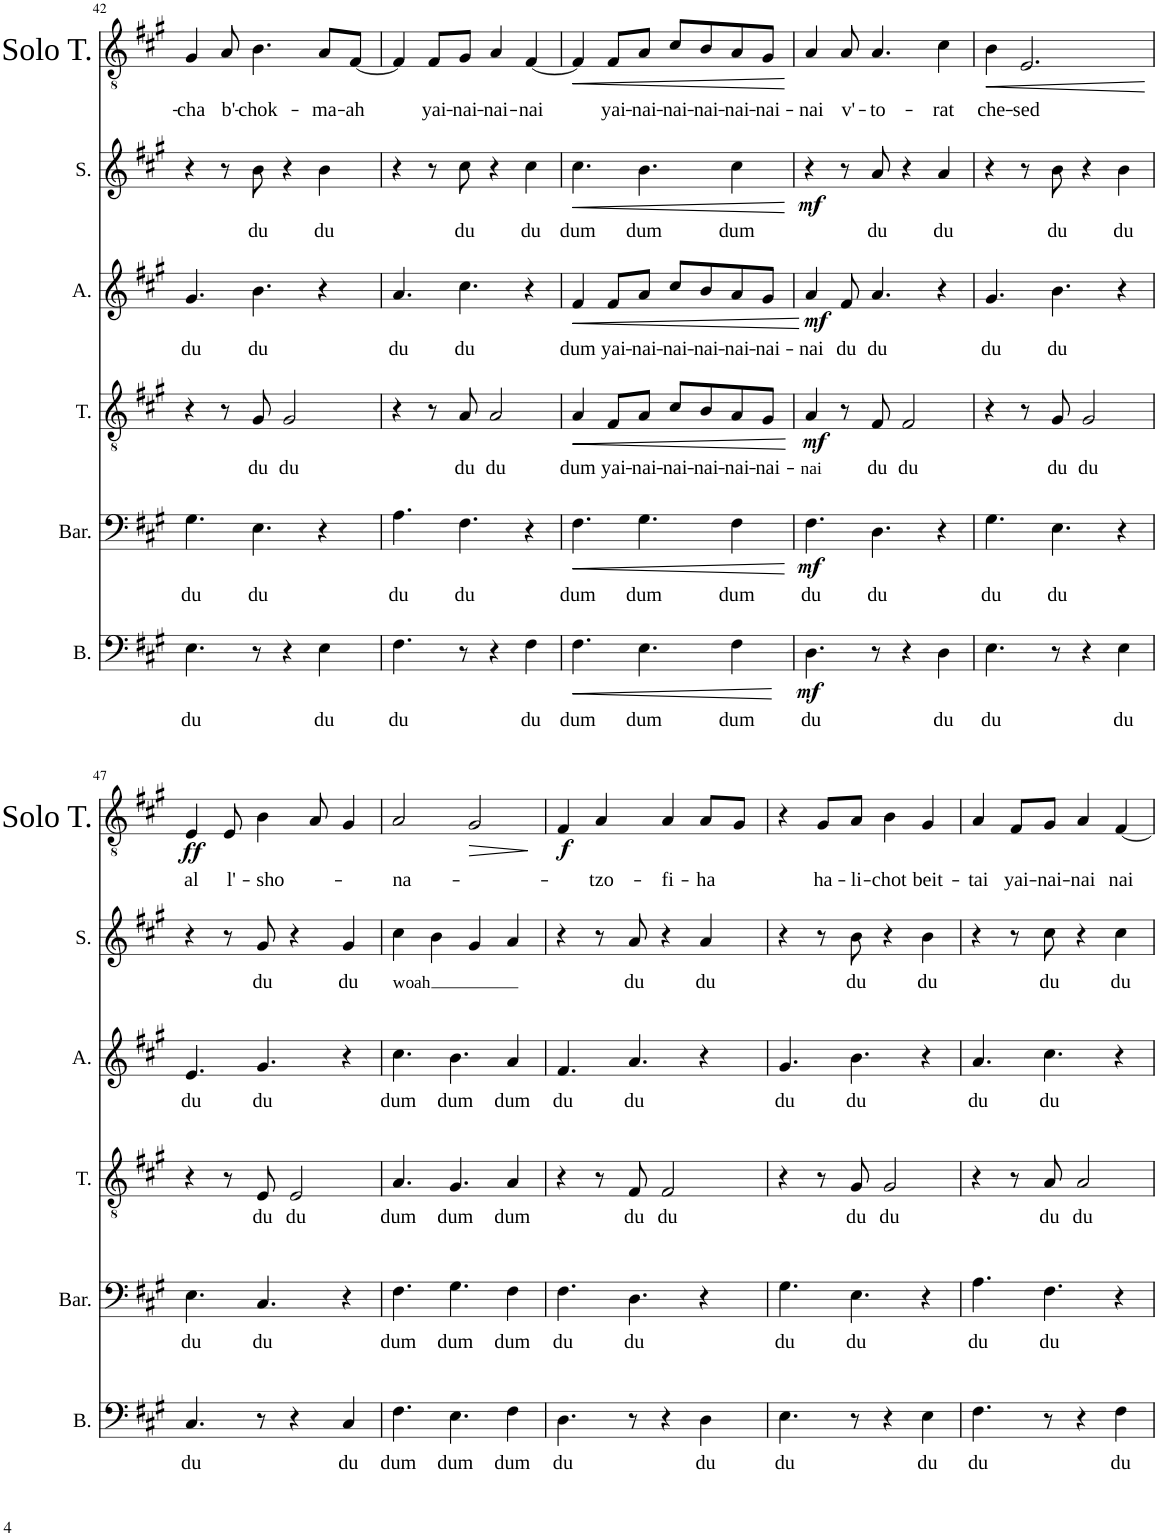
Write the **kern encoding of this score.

**kern	**text	**dynam	**kern	**text	**dynam	**kern	**text	**dynam	**kern	**text	**dynam	**kern	**text	**dynam	**kern	**text	**dynam
*part6	*part6	*part6	*part5	*part5	*part5	*part4	*part4	*part4	*part3	*part3	*part3	*part2	*part2	*part2	*part1	*part1	*part1
*staff6	*staff6	*staff6	*staff5	*staff5	*staff5	*staff4	*staff4	*staff4	*staff3	*staff3	*staff3	*staff2	*staff2	*staff2	*staff1	*staff1	*staff1
*I"Bass	*	*	*I"Baritone	*	*	*I"Tenor	*	*	*I"Alto	*	*	*I"Soprano	*	*	*I"Solo Tenor	*	*
*I'B.	*	*	*I'Bar.	*	*	*I'T.	*	*	*I'A.	*	*	*I'S.	*	*	*I'Solo T.	*	*
!!LO:PB:g=z
*clefF4	*	*	*clefF4	*	*	*clefGv2	*	*	*clefG2	*	*	*clefG2	*	*	*clefGv2	*	*
*k[f#c#g#]	*	*	*k[f#c#g#]	*	*	*k[f#c#g#]	*	*	*k[f#c#g#]	*	*	*k[f#c#g#]	*	*	*k[f#c#g#]	*	*
*M4/4	*	*	*M4/4	*	*	*M4/4	*	*	*M4/4	*	*	*M4/4	*	*	*M4/4	*	*
*met(c|)	*	*	*met(c|)	*	*	*met(c|)	*	*	*met(c|)	*	*	*met(c|)	*	*	*met(c|)	*	*
=42	=42	=42	=42	=42	=42	=42	=42	=42	=42	=42	=42	=42	=42	=42	=42	=42	=42
!	!LO:LY:b	!	!	!LO:LY:b	!	!	!	!	!	!LO:LY:b	!	!	!	!	!	!LO:LY:b	!
4.E\	du	.	4.G#\	du	.	4r	.	.	4.g#/	du	.	4r	.	.	4G#/	-cha	.
!	!	!	!	!	!	!	!	!	!	!	!	!	!	!	!	!LO:LY:b	!
.	.	.	.	.	.	8r	.	.	.	.	.	8r	.	.	8A/	b'-	.
!	!	!	!	!LO:LY:b	!	!	!LO:LY:b	!	!	!LO:LY:b	!	!	!LO:LY:b	!	!	!LO:LY:b	!
8r	.	.	4.E\	du	.	8G#/	du	.	4.b\	du	.	8b\	du	.	4.B\	-chok-	.
!	!	!	!	!	!	!	!LO:LY:b	!	!	!	!	!	!	!	!	!	!
4r	.	.	.	.	.	2G#/	du	.	.	.	.	4r	.	.	.	.	.
!	!LO:LY:b	!	!	!	!	!	!	!	!	!	!	!	!LO:LY:b	!	!	!LO:LY:b	!
4E\	du	.	4r	.	.	.	.	.	4r	.	.	4b\	du	.	8A/L	-ma-	.
!	!	!	!	!	!	!	!	!	!	!	!	!	!	!	!	!LO:LY:b	!
.	.	.	.	.	.	.	.	.	.	.	.	.	.	.	[8F#/J	-ah	.
=43	=43	=43	=43	=43	=43	=43	=43	=43	=43	=43	=43	=43	=43	=43	=43	=43	=43
!	!LO:LY:b	!	!	!LO:LY:b	!	!	!	!	!	!LO:LY:b	!	!	!	!	!	!	!
4.F#\	du	.	4.A\	du	.	4r	.	.	4.a/	du	.	4r	.	.	4F#/]	.	.
!	!	!	!	!	!	!	!	!	!	!	!	!	!	!	!	!LO:LY:b	!
.	.	.	.	.	.	8r	.	.	.	.	.	8r	.	.	8F#/L	yai-	.
!	!	!	!	!LO:LY:b	!	!	!LO:LY:b	!	!	!LO:LY:b	!	!	!LO:LY:b	!	!	!LO:LY:b	!
8r	.	.	4.F#\	du	.	8A/	du	.	4.cc#\	du	.	8cc#\	du	.	8G#/J	-nai-	.
!	!	!	!	!	!	!	!LO:LY:b	!	!	!	!	!	!	!	!	!LO:LY:b	!
4r	.	.	.	.	.	2A/	du	.	.	.	.	4r	.	.	4A/	-nai-	.
!	!LO:LY:b	!	!	!	!	!	!	!	!	!	!	!	!LO:LY:b	!	!	!LO:LY:b	!
4F#\	du	.	4r	.	.	.	.	.	4r	.	.	4cc#\	du	.	[4F#/	-nai	.
=44	=44	=44	=44	=44	=44	=44	=44	=44	=44	=44	=44	=44	=44	=44	=44	=44	=44
!	!LO:LY:b	!LO:HP:b	!	!LO:LY:b	!LO:HP:b	!	!LO:LY:b	!LO:HP:b	!	!LO:LY:b	!LO:HP:b	!	!LO:LY:b	!LO:HP:b	!	!	!LO:HP:b
4.F#\	dum	<	4.F#\	dum	<	4A/	dum	<	4f#/	dum	<	4.cc#\	dum	<	4F#/]	.	<
!	!	!	!	!	!	!	!LO:LY:b	!	!	!LO:LY:b	!	!	!	!	!	!LO:LY:b	!
.	.	.	.	.	.	8F#/L	yai-	.	8f#/L	yai-	.	.	.	.	8F#/L	yai-	.
!	!LO:LY:b	!	!	!LO:LY:b	!	!	!LO:LY:b	!	!	!LO:LY:b	!	!	!LO:LY:b	!	!	!LO:LY:b	!
4.E\	dum	.	4.G#\	dum	.	8A/J	-nai-	.	8a/J	-nai-	.	4.b\	dum	.	8A/J	-nai-	.
!	!	!	!	!	!	!	!LO:LY:b	!	!	!LO:LY:b	!	!	!	!	!	!LO:LY:b	!
.	.	.	.	.	.	8c#/L	-nai-	.	8cc#/L	-nai-	.	.	.	.	8c#/L	-nai-	.
!	!	!	!	!	!	!	!LO:LY:b	!	!	!LO:LY:b	!	!	!	!	!	!LO:LY:b	!
.	.	.	.	.	.	8B/	-nai-	.	8b/	-nai-	.	.	.	.	8B/	-nai-	.
!	!LO:LY:b	!	!	!LO:LY:b	!	!	!LO:LY:b	!	!	!LO:LY:b	!	!	!LO:LY:b	!	!	!LO:LY:b	!
4F#\	dum	.	4F#\	dum	.	8A/	-nai-	.	8a/	-nai-	.	4cc#\	dum	.	8A/	-nai-	.
!	!	!	!	!	!	!	!LO:LY:b	!	!	!LO:LY:b	!	!	!	!	!	!LO:LY:b	!
.	.	.	.	.	.	8G#/J	-nai-	.	8g#/J	-nai-	.	.	.	.	8G#/J	-nai-	.
.	.	[	.	.	[	.	.	[	.	.	[	.	.	[	.	.	[
=45	=45	=45	=45	=45	=45	=45	=45	=45	=45	=45	=45	=45	=45	=45	=45	=45	=45
!	!LO:LY:b	!LO:DY:b	!	!LO:LY:b	!LO:DY:b	!	!LO:LY:b	!LO:DY:b	!	!LO:LY:b	!LO:DY:b	!	!	!LO:DY:b	!	!LO:LY:b	!
4.D\	du	mf	4.F#\	du	mf	4A/	nai	mf	4a/	-nai	mf	4r	.	mf	4A/	-nai	.
!	!	!	!	!	!	!	!	!	!	!LO:LY:b	!	!	!	!	!	!LO:LY:b	!
.	.	.	.	.	.	8r	.	.	8f#/	du	.	8r	.	.	8A/	v'-	.
!	!	!	!	!LO:LY:b	!	!	!LO:LY:b	!	!	!LO:LY:b	!	!	!LO:LY:b	!	!	!LO:LY:b	!
8r	.	.	4.D\	du	.	8F#/	du	.	4.a/	du	.	8a/	du	.	4.A/	-to-	.
!	!	!	!	!	!	!	!LO:LY:b	!	!	!	!	!	!	!	!	!	!
4r	.	.	.	.	.	2F#/	du	.	.	.	.	4r	.	.	.	.	.
!	!LO:LY:b	!	!	!	!	!	!	!	!	!	!	!	!LO:LY:b	!	!	!LO:LY:b	!
4D\	du	.	4r	.	.	.	.	.	4r	.	.	4a/	du	.	4c#\	-rat	.
=46	=46	=46	=46	=46	=46	=46	=46	=46	=46	=46	=46	=46	=46	=46	=46	=46	=46
!	!LO:LY:b	!	!	!LO:LY:b	!	!	!	!	!	!LO:LY:b	!	!	!	!	!	!LO:LY:b	!LO:HP:b
4.E\	du	.	4.G#\	du	.	4r	.	.	4.g#/	du	.	4r	.	.	4B\	che-	<
!	!	!	!	!	!	!	!	!	!	!	!	!	!	!	!	!LO:LY:b	!
.	.	.	.	.	.	8r	.	.	.	.	.	8r	.	.	2.E/	-sed	.
!	!	!	!	!LO:LY:b	!	!	!LO:LY:b	!	!	!LO:LY:b	!	!	!LO:LY:b	!	!	!	!
8r	.	.	4.E\	du	.	8G#/	du	.	4.b\	du	.	8b\	du	.	.	.	.
!	!	!	!	!	!	!	!LO:LY:b	!	!	!	!	!	!	!	!	!	!
4r	.	.	.	.	.	2G#/	du	.	.	.	.	4r	.	.	.	.	.
!	!LO:LY:b	!	!	!	!	!	!	!	!	!	!	!	!LO:LY:b	!	!	!	!
4E\	du	.	4r	.	.	.	.	.	4r	.	.	4b\	du	.	.	.	.
.	.	.	.	.	.	.	.	.	.	.	.	.	.	.	.	.	[
!!LO:LB:g=z
=47	=47	=47	=47	=47	=47	=47	=47	=47	=47	=47	=47	=47	=47	=47	=47	=47	=47
!	!LO:LY:b	!	!	!LO:LY:b	!	!	!	!	!	!LO:LY:b	!	!	!	!	!	!LO:LY:b	!LO:DY:b
4.C#/	du	.	4.E\	du	.	4r	.	.	4.e/	du	.	4r	.	.	4E/	al	ff
!	!	!	!	!	!	!	!	!	!	!	!	!	!	!	!	!LO:LY:b	!
.	.	.	.	.	.	8r	.	.	.	.	.	8r	.	.	8E/	l'-	.
!	!	!	!	!LO:LY:b	!	!	!LO:LY:b	!	!	!LO:LY:b	!	!	!LO:LY:b	!	!	!LO:LY:b	!
8r	.	.	4.C#/	du	.	8E/	du	.	4.g#/	du	.	8g#/	du	.	4B\	-sho-	.
!	!	!	!	!	!	!	!LO:LY:b	!	!	!	!	!	!	!	!	!	!
4r	.	.	.	.	.	2E/	du	.	.	.	.	4r	.	.	.	.	.
.	.	.	.	.	.	.	.	.	.	.	.	.	.	.	8A/	.	.
!	!LO:LY:b	!	!	!	!	!	!	!	!	!	!	!	!LO:LY:b	!	!	!	!
4C#/	du	.	4r	.	.	.	.	.	4r	.	.	4g#/	du	.	4G#/	.	.
=48	=48	=48	=48	=48	=48	=48	=48	=48	=48	=48	=48	=48	=48	=48	=48	=48	=48
!	!LO:LY:b	!	!	!LO:LY:b	!	!	!LO:LY:b	!	!	!LO:LY:b	!	!	!LO:LY:b	!	!	!LO:LY:b	!
4.F#\	dum	.	4.F#\	dum	.	4.A/	dum	.	4.cc#\	dum	.	4cc#\	woah	.	2A/	-na-	.
.	.	.	.	.	.	.	.	.	.	.	.	4b\	.	.	.	.	.
!	!LO:LY:b	!	!	!LO:LY:b	!	!	!LO:LY:b	!	!	!LO:LY:b	!	!	!	!	!	!	!
4.E\	dum	.	4.G#\	dum	.	4.G#/	dum	.	4.b\	dum	.	.	.	.	.	.	.
!	!	!	!	!	!	!	!	!	!	!	!	!	!	!	!	!	!LO:HP:b
.	.	.	.	.	.	.	.	.	.	.	.	4g#/	.	.	2G#/	.	>
!	!LO:LY:b	!	!	!LO:LY:b	!	!	!LO:LY:b	!	!	!LO:LY:b	!	!	!	!	!	!	!
4F#\	dum	.	4F#\	dum	.	4A/	dum	.	4a/	dum	.	4a/	.	.	.	.	.
.	.	.	.	.	.	.	.	.	.	.	.	.	.	.	.	.	]
=49	=49	=49	=49	=49	=49	=49	=49	=49	=49	=49	=49	=49	=49	=49	=49	=49	=49
!	!LO:LY:b	!	!	!LO:LY:b	!	!	!	!	!	!LO:LY:b	!	!	!	!	!	!	!LO:DY:b
4.D\	du	.	4.F#\	du	.	4r	.	.	4.f#/	du	.	4r	.	.	4F#/	.	f
!	!	!	!	!	!	!	!	!	!	!	!	!	!	!	!	!LO:LY:b	!
.	.	.	.	.	.	8r	.	.	.	.	.	8r	.	.	4A/	-tzo-	.
!	!	!	!	!LO:LY:b	!	!	!LO:LY:b	!	!	!LO:LY:b	!	!	!LO:LY:b	!	!	!	!
8r	.	.	4.D\	du	.	8F#/	du	.	4.a/	du	.	8a/	du	.	.	.	.
!	!	!	!	!	!	!	!LO:LY:b	!	!	!	!	!	!	!	!	!LO:LY:b	!
4r	.	.	.	.	.	2F#/	du	.	.	.	.	4r	.	.	4A/	-fi-	.
!	!LO:LY:b	!	!	!	!	!	!	!	!	!	!	!	!LO:LY:b	!	!	!LO:LY:b	!
4D\	du	.	4r	.	.	.	.	.	4r	.	.	4a/	du	.	8A/L	-ha	.
.	.	.	.	.	.	.	.	.	.	.	.	.	.	.	8G#/J	.	.
=50	=50	=50	=50	=50	=50	=50	=50	=50	=50	=50	=50	=50	=50	=50	=50	=50	=50
!	!LO:LY:b	!	!	!LO:LY:b	!	!	!	!	!	!LO:LY:b	!	!	!	!	!	!	!
4.E\	du	.	4.G#\	du	.	4r	.	.	4.g#/	du	.	4r	.	.	4r	.	.
!	!	!	!	!	!	!	!	!	!	!	!	!	!	!	!	!LO:LY:b	!
.	.	.	.	.	.	8r	.	.	.	.	.	8r	.	.	8G#/L	ha-	.
!	!	!	!	!LO:LY:b	!	!	!LO:LY:b	!	!	!LO:LY:b	!	!	!LO:LY:b	!	!	!LO:LY:b	!
8r	.	.	4.E\	du	.	8G#/	du	.	4.b\	du	.	8b\	du	.	8A/J	-li-	.
!	!	!	!	!	!	!	!LO:LY:b	!	!	!	!	!	!	!	!	!LO:LY:b	!
4r	.	.	.	.	.	2G#/	du	.	.	.	.	4r	.	.	4B\	-chot	.
!	!LO:LY:b	!	!	!	!	!	!	!	!	!	!	!	!LO:LY:b	!	!	!LO:LY:b	!
4E\	du	.	4r	.	.	.	.	.	4r	.	.	4b\	du	.	4G#/	beit-	.
=51	=51	=51	=51	=51	=51	=51	=51	=51	=51	=51	=51	=51	=51	=51	=51	=51	=51
!	!LO:LY:b	!	!	!LO:LY:b	!	!	!	!	!	!LO:LY:b	!	!	!	!	!	!LO:LY:b	!
4.F#\	du	.	4.A\	du	.	4r	.	.	4.a/	du	.	4r	.	.	4A/	-tai	.
!	!	!	!	!	!	!	!	!	!	!	!	!	!	!	!	!LO:LY:b	!
.	.	.	.	.	.	8r	.	.	.	.	.	8r	.	.	8F#/L	yai-	.
!	!	!	!	!LO:LY:b	!	!	!LO:LY:b	!	!	!LO:LY:b	!	!	!LO:LY:b	!	!	!LO:LY:b	!
8r	.	.	4.F#\	du	.	8A/	du	.	4.cc#\	du	.	8cc#\	du	.	8G#/J	-nai-	.
!	!	!	!	!	!	!	!LO:LY:b	!	!	!	!	!	!	!	!	!LO:LY:b	!
4r	.	.	.	.	.	2A/	du	.	.	.	.	4r	.	.	4A/	-nai	.
!	!LO:LY:b	!	!	!	!	!	!	!	!	!	!	!	!LO:LY:b	!	!	!LO:LY:b	!
4F#\	du	.	4r	.	.	.	.	.	4r	.	.	4cc#\	du	.	[4F#/	-nai	.
=	=	=	=	=	=	=	=	=	=	=	=	=	=	=	=	=	=
*-	*-	*-	*-	*-	*-	*-	*-	*-	*-	*-	*-	*-	*-	*-	*-	*-	*-
